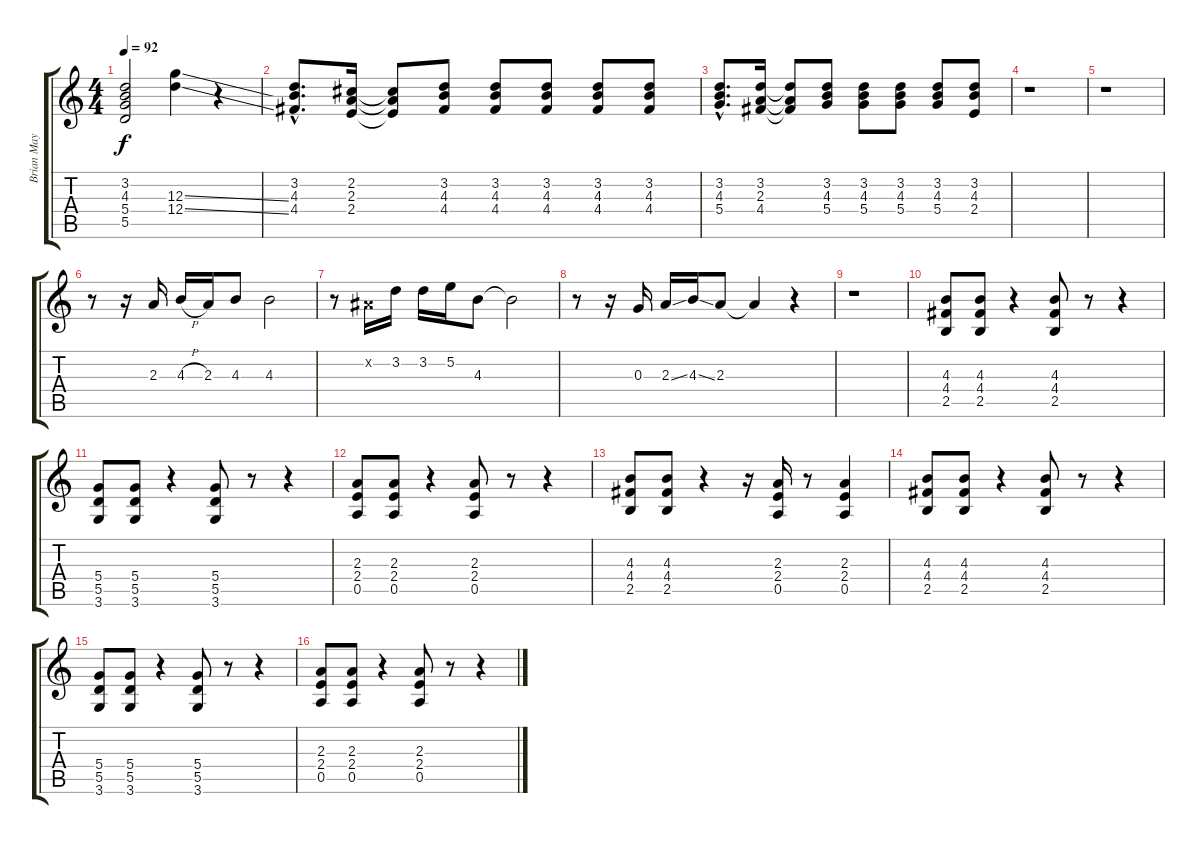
\track ("Brian May Gtr 2" "Brian May ") {instrument overdrivenguitar}
\staff {score tabs}
\tuning (E4 B3 G3 D3 A2 E2) {hide}
\ts (4 4)
\tempo 92
\clef g2
\ks c
(3.2 4.3 5.4 5.5).2{dy f} (12.3{ss} 12.4{ss}).4 r.4 |
(3.2{hac} 4.3{hac} 4.4{hac}).8{d} (2.2 2.3 2.4).16 (2.2{t} 2.3{t} 2.4{t}).8 (3.2 4.3 4.4).8 (3.2 4.3 4.4).8 (3.2 4.3 4.4).8 (3.2 4.3 4.4).8 (3.2 4.3 4.4).8 |
(3.2{hac} 4.3{hac} 5.4{hac}).8{d} (3.2 2.3 4.4).16 (3.2{t} 2.3{t} 4.4{t}).8 (3.2 4.3 5.4).8 (3.2 4.3 5.4).8 (3.2 4.3 5.4).8 (3.2 4.3 5.4).8 (3.2 4.3 2.4).8 |
r.1 |
r.1 |
r.8 r.16 2.3.16 4.3{h}.16 2.3.16 4.3.8 4.3.2 |
r.8 -1.2{x}.16 3.2.16 3.2.16 5.2.16 4.3.8 4.3{t}.2 |
r.8 r.16 0.3.16 2.3{ss}.16 4.3{ss}.16 2.3.8 2.3{t}.4 r.4 |
r.1 |
(4.3 4.4 2.5).8 (4.3 4.4 2.5).8 r.4 (4.3 4.4 2.5).8 r.8 r.4 |
(5.4 5.5 3.6).8 (5.4 5.5 3.6).8 r.4 (5.4 5.5 3.6).8 r.8 r.4 |
(2.3 2.4 0.5).8 (2.3 2.4 0.5).8 r.4 (2.3 2.4 0.5).8 r.8 r.4 |
(4.3 4.4 2.5).8 (4.3 4.4 2.5).8 r.4 r.16 (2.3 2.4 0.5).16 r.8 (2.3 2.4 0.5).4 |
(4.3 4.4 2.5).8 (4.3 4.4 2.5).8 r.4 (4.3 4.4 2.5).8 r.8 r.4 |
(5.4 5.5 3.6).8 (5.4 5.5 3.6).8 r.4 (5.4 5.5 3.6).8 r.8 r.4 |
(2.3 2.4 0.5).8 (2.3 2.4 0.5).8 r.4 (2.3 2.4 0.5).8 r.8 r.4
